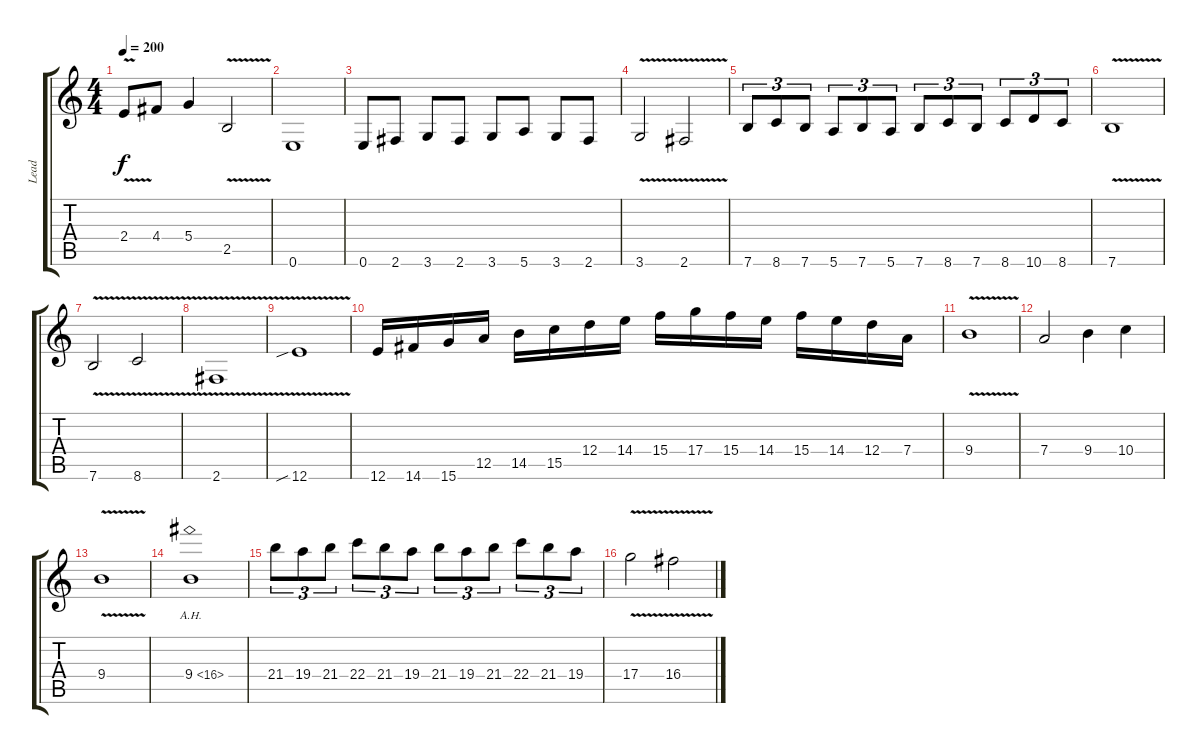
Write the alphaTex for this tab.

\track ("Lead" "Lead") {instrument distortionguitar}
\staff {score tabs}
\tuning (E4 B3 G3 D3 A2 E2) {hide}
\ts (4 4)
\tempo 200
\clef g2
\ks c
2.4{v}.8{dy f} 4.4.8 5.4.4 2.5{v}.2 |
0.6.1 |
0.6.8 2.6.8 3.6.8 2.6.8 3.6.8 5.6.8 3.6.8 2.6.8 |
3.6{v}.2 2.6{v}.2 |
7.6.8{tu (3 2)} 8.6.8{tu (3 2)} 7.6.8{tu (3 2)} 5.6.8{tu (3 2)} 7.6.8{tu (3 2)} 5.6.8{tu (3 2)} 7.6.8{tu (3 2)} 8.6.8{tu (3 2)} 7.6.8{tu (3 2)} 8.6.8{tu (3 2)} 10.6.8{tu (3 2)} 8.6.8{tu (3 2)} |
7.6{v}.1 |
7.6{v}.2 8.6{v}.2 |
2.6{v}.1 |
12.6{v sib}.1 |
12.6.16 14.6.16 15.6.16 12.5.16 14.5.16 15.5.16 12.4.16 14.4.16 15.4.16 17.4.16 15.4.16 14.4.16 15.4.16 14.4.16 12.4.16 7.4.16 |
9.4{v}.1 |
7.4.2 9.4.4 10.4.4 |
9.4{v}.1 |
9.4{ah 7}.1 |
21.4.8{tu (3 2)} 19.4.8{tu (3 2)} 21.4.8{tu (3 2)} 22.4.8{tu (3 2)} 21.4.8{tu (3 2)} 19.4.8{tu (3 2)} 21.4.8{tu (3 2)} 19.4.8{tu (3 2)} 21.4.8{tu (3 2)} 22.4.8{tu (3 2)} 21.4.8{tu (3 2)} 19.4.8{tu (3 2)} |
17.4{v}.2 16.4{v}.2
